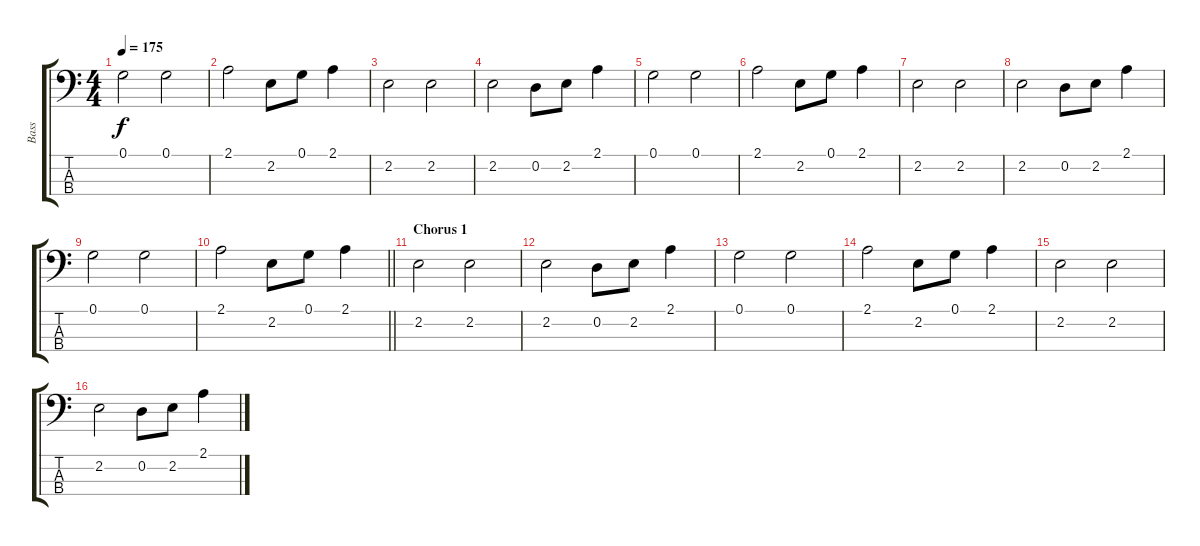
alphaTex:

\track ("Bass" "Bass") {instrument electricbassfinger}
\staff {score tabs}
\tuning (G2 D2 A1 E1) {hide}
\ts (4 4)
\tempo 175
\clef f4
\ks c
0.1.2{dy f} 0.1.2 |
2.1.2 2.2.8 0.1.8 2.1.4 |
2.2.2 2.2.2 |
2.2.2 0.2.8 2.2.8 2.1.4 |
0.1.2 0.1.2 |
2.1.2 2.2.8 0.1.8 2.1.4 |
2.2.2 2.2.2 |
2.2.2 0.2.8 2.2.8 2.1.4 |
0.1.2 0.1.2 |
\barLineRight lightlight
2.1.2 2.2.8 0.1.8 2.1.4 |
\section ("" "Chorus 1")
2.2.2 2.2.2 |
2.2.2 0.2.8 2.2.8 2.1.4 |
0.1.2 0.1.2 |
2.1.2 2.2.8 0.1.8 2.1.4 |
2.2.2 2.2.2 |
2.2.2 0.2.8 2.2.8 2.1.4
